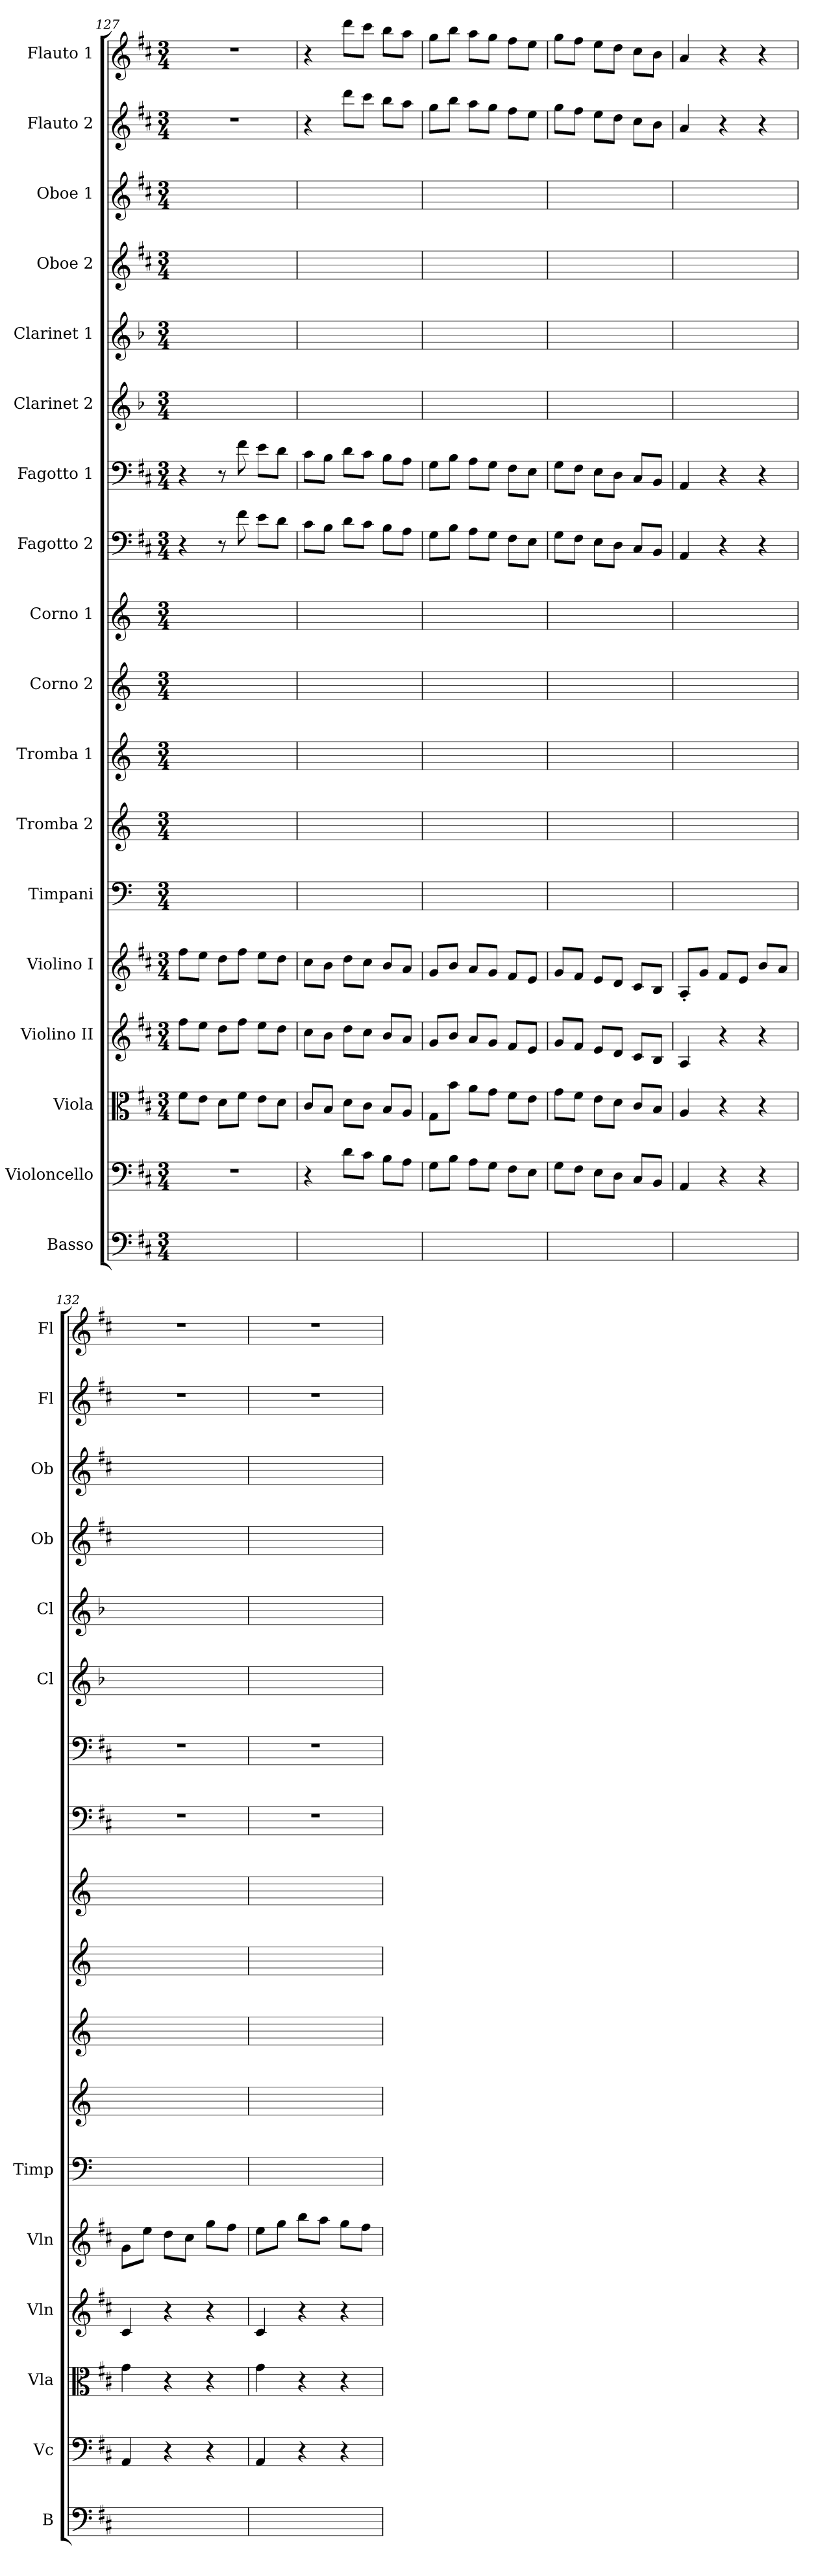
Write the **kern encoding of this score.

**kern	**kern	**kern	**kern	**kern	**kern	**kern	**kern	**kern	**kern	**kern	**kern	**kern	**kern	**kern	**kern	**kern	**kern
*part18	*part17	*part16	*part15	*part14	*part13	*part12	*part11	*part10	*part9	*part8	*part7	*part6	*part5	*part4	*part3	*part2	*part1
*staff18	*staff17	*staff16	*staff15	*staff14	*staff13	*staff12	*staff11	*staff10	*staff9	*staff8	*staff7	*staff6	*staff5	*staff4	*staff3	*staff2	*staff1
*I"Basso	*I"Violoncello	*I"Viola	*I"Violino II	*I"Violino I	*I"Timpani	*I"Tromba 2	*I"Tromba 1	*I"Corno 2	*I"Corno 1	*I"Fagotto 2	*I"Fagotto 1	*I"Clarinet 2	*I"Clarinet 1	*I"Oboe 2	*I"Oboe 1	*I"Flauto 2	*I"Flauto 1
*I'B	*I'Vc	*I'Vla	*I'Vln	*I'Vln	*I'Timp	*	*	*	*	*	*	*I'Cl	*I'Cl	*I'Ob	*I'Ob	*I'Fl	*I'Fl
*clefF4	*clefF4	*clefC3	*clefG2	*clefG2	*clefF4	*clefG2	*clefG2	*clefG2	*clefG2	*clefF4	*clefF4	*clefG2	*clefG2	*clefG2	*clefG2	*clefG2	*clefG2
*ITrd7c12	*	*	*	*	*	*ITrd-1c-2	*ITrd-1c-2	*ITrd6c10	*ITrd6c10	*	*	*ITrd2c3	*ITrd2c3	*	*	*	*
*k[f#c#]	*k[f#c#]	*k[f#c#]	*k[f#c#]	*k[f#c#]	*	*	*	*	*	*k[f#c#]	*k[f#c#]	*k[f#c#]	*k[f#c#]	*k[f#c#]	*k[f#c#]	*k[f#c#]	*k[f#c#]
*M3/4	*M3/4	*M3/4	*M3/4	*M3/4	*M3/4	*M3/4	*M3/4	*M3/4	*M3/4	*M3/4	*M3/4	*M3/4	*M3/4	*M3/4	*M3/4	*M3/4	*M3/4
=127	=127	=127	=127	=127	=127	=127	=127	=127	=127	=127	=127	=127	=127	=127	=127	=127	=127
2.ryy	2.r	8f#\L	8ff#\L	8ff#\L	2.ryy	2.ryy	2.ryy	2.ryy	2.ryy	4r	4r	2.ryy	2.ryy	2.ryy	2.ryy	2.r	2.r
.	.	8e\J	8ee\J	8ee\J	.	.	.	.	.	.	.	.	.	.	.	.	.
.	.	8d\L	8dd\L	8dd\L	.	.	.	.	.	8r	8r	.	.	.	.	.	.
.	.	8f#\J	8ff#\J	8ff#\J	.	.	.	.	.	8f#	8f#	.	.	.	.	.	.
.	.	8e\L	8ee\L	8ee\L	.	.	.	.	.	8e\L	8e\L	.	.	.	.	.	.
.	.	8d\J	8dd\J	8dd\J	.	.	.	.	.	8d\J	8d\J	.	.	.	.	.	.
=128	=128	=128	=128	=128	=128	=128	=128	=128	=128	=128	=128	=128	=128	=128	=128	=128	=128
2.ryy	4r	8c#/L	8cc#\L	8cc#\L	2.ryy	2.ryy	2.ryy	2.ryy	2.ryy	8c#\L	8c#\L	2.ryy	2.ryy	2.ryy	2.ryy	4r	4r
.	.	8B/J	8b\J	8b\J	.	.	.	.	.	8B\J	8B\J	.	.	.	.	.	.
.	8d\L	8d\L	8dd\L	8dd\L	.	.	.	.	.	8d\L	8d\L	.	.	.	.	8ddd\L	8ddd\L
.	8c#\J	8c#\J	8cc#\J	8cc#\J	.	.	.	.	.	8c#\J	8c#\J	.	.	.	.	8ccc#\J	8ccc#\J
.	8B\L	8B/L	8b/L	8b/L	.	.	.	.	.	8B\L	8B\L	.	.	.	.	8bb\L	8bb\L
.	8A\J	8A/J	8a/J	8a/J	.	.	.	.	.	8A\J	8A\J	.	.	.	.	8aa\J	8aa\J
=129	=129	=129	=129	=129	=129	=129	=129	=129	=129	=129	=129	=129	=129	=129	=129	=129	=129
2.ryy	8G\L	8G\L	8g/L	8g/L	2.ryy	2.ryy	2.ryy	2.ryy	2.ryy	8G\L	8G\L	2.ryy	2.ryy	2.ryy	2.ryy	8gg\L	8gg\L
.	8B\J	8b\J	8b/J	8b/J	.	.	.	.	.	8B\J	8B\J	.	.	.	.	8bb\J	8bb\J
.	8A\L	8a\L	8a/L	8a/L	.	.	.	.	.	8A\L	8A\L	.	.	.	.	8aa\L	8aa\L
.	8G\J	8g\J	8g/J	8g/J	.	.	.	.	.	8G\J	8G\J	.	.	.	.	8gg\J	8gg\J
.	8F#\L	8f#\L	8f#/L	8f#/L	.	.	.	.	.	8F#\L	8F#\L	.	.	.	.	8ff#\L	8ff#\L
.	8E\J	8e\J	8e/J	8e/J	.	.	.	.	.	8E\J	8E\J	.	.	.	.	8ee\J	8ee\J
=130	=130	=130	=130	=130	=130	=130	=130	=130	=130	=130	=130	=130	=130	=130	=130	=130	=130
2.ryy	8G\L	8g\L	8g/L	8g/L	2.ryy	2.ryy	2.ryy	2.ryy	2.ryy	8G\L	8G\L	2.ryy	2.ryy	2.ryy	2.ryy	8gg\L	8gg\L
.	8F#\J	8f#\J	8f#/J	8f#/J	.	.	.	.	.	8F#\J	8F#\J	.	.	.	.	8ff#\J	8ff#\J
.	8E\L	8e\L	8e/L	8e/L	.	.	.	.	.	8E\L	8E\L	.	.	.	.	8ee\L	8ee\L
.	8D\J	8d\J	8d/J	8d/J	.	.	.	.	.	8D\J	8D\J	.	.	.	.	8dd\J	8dd\J
.	8C#/L	8c#/L	8c#/L	8c#/L	.	.	.	.	.	8C#/L	8C#/L	.	.	.	.	8cc#\L	8cc#\L
.	8BB/J	8B/J	8B/J	8B/J	.	.	.	.	.	8BB/J	8BB/J	.	.	.	.	8b\J	8b\J
=131	=131	=131	=131	=131	=131	=131	=131	=131	=131	=131	=131	=131	=131	=131	=131	=131	=131
2.ryy	4AA	4A	4A	8A'/L	2.ryy	2.ryy	2.ryy	2.ryy	2.ryy	4AA	4AA	2.ryy	2.ryy	2.ryy	2.ryy	4a	4a
.	.	.	.	8g/J	.	.	.	.	.	.	.	.	.	.	.	.	.
.	4r	4r	4r	8f#/L	.	.	.	.	.	4r	4r	.	.	.	.	4r	4r
.	.	.	.	8e/J	.	.	.	.	.	.	.	.	.	.	.	.	.
.	4r	4r	4r	8b/L	.	.	.	.	.	4r	4r	.	.	.	.	4r	4r
.	.	.	.	8a/J	.	.	.	.	.	.	.	.	.	.	.	.	.
=132	=132	=132	=132	=132	=132	=132	=132	=132	=132	=132	=132	=132	=132	=132	=132	=132	=132
2.ryy	4AA	4g	4c#	8g\L	2.ryy	2.ryy	2.ryy	2.ryy	2.ryy	2.r	2.r	2.ryy	2.ryy	2.ryy	2.ryy	2.r	2.r
.	.	.	.	8ee\J	.	.	.	.	.	.	.	.	.	.	.	.	.
.	4r	4r	4r	8dd\L	.	.	.	.	.	.	.	.	.	.	.	.	.
.	.	.	.	8cc#\J	.	.	.	.	.	.	.	.	.	.	.	.	.
.	4r	4r	4r	8gg\L	.	.	.	.	.	.	.	.	.	.	.	.	.
.	.	.	.	8ff#\J	.	.	.	.	.	.	.	.	.	.	.	.	.
=133	=133	=133	=133	=133	=133	=133	=133	=133	=133	=133	=133	=133	=133	=133	=133	=133	=133
2.ryy	4AA	4g	4c#	8ee\L	2.ryy	2.ryy	2.ryy	2.ryy	2.ryy	2.r	2.r	2.ryy	2.ryy	2.ryy	2.ryy	2.r	2.r
.	.	.	.	8gg\J	.	.	.	.	.	.	.	.	.	.	.	.	.
.	4r	4r	4r	8bb\L	.	.	.	.	.	.	.	.	.	.	.	.	.
.	.	.	.	8aa\J	.	.	.	.	.	.	.	.	.	.	.	.	.
.	4r	4r	4r	8gg\L	.	.	.	.	.	.	.	.	.	.	.	.	.
.	.	.	.	8ff#\J	.	.	.	.	.	.	.	.	.	.	.	.	.
=	=	=	=	=	=	=	=	=	=	=	=	=	=	=	=	=	=
*-	*-	*-	*-	*-	*-	*-	*-	*-	*-	*-	*-	*-	*-	*-	*-	*-	*-
